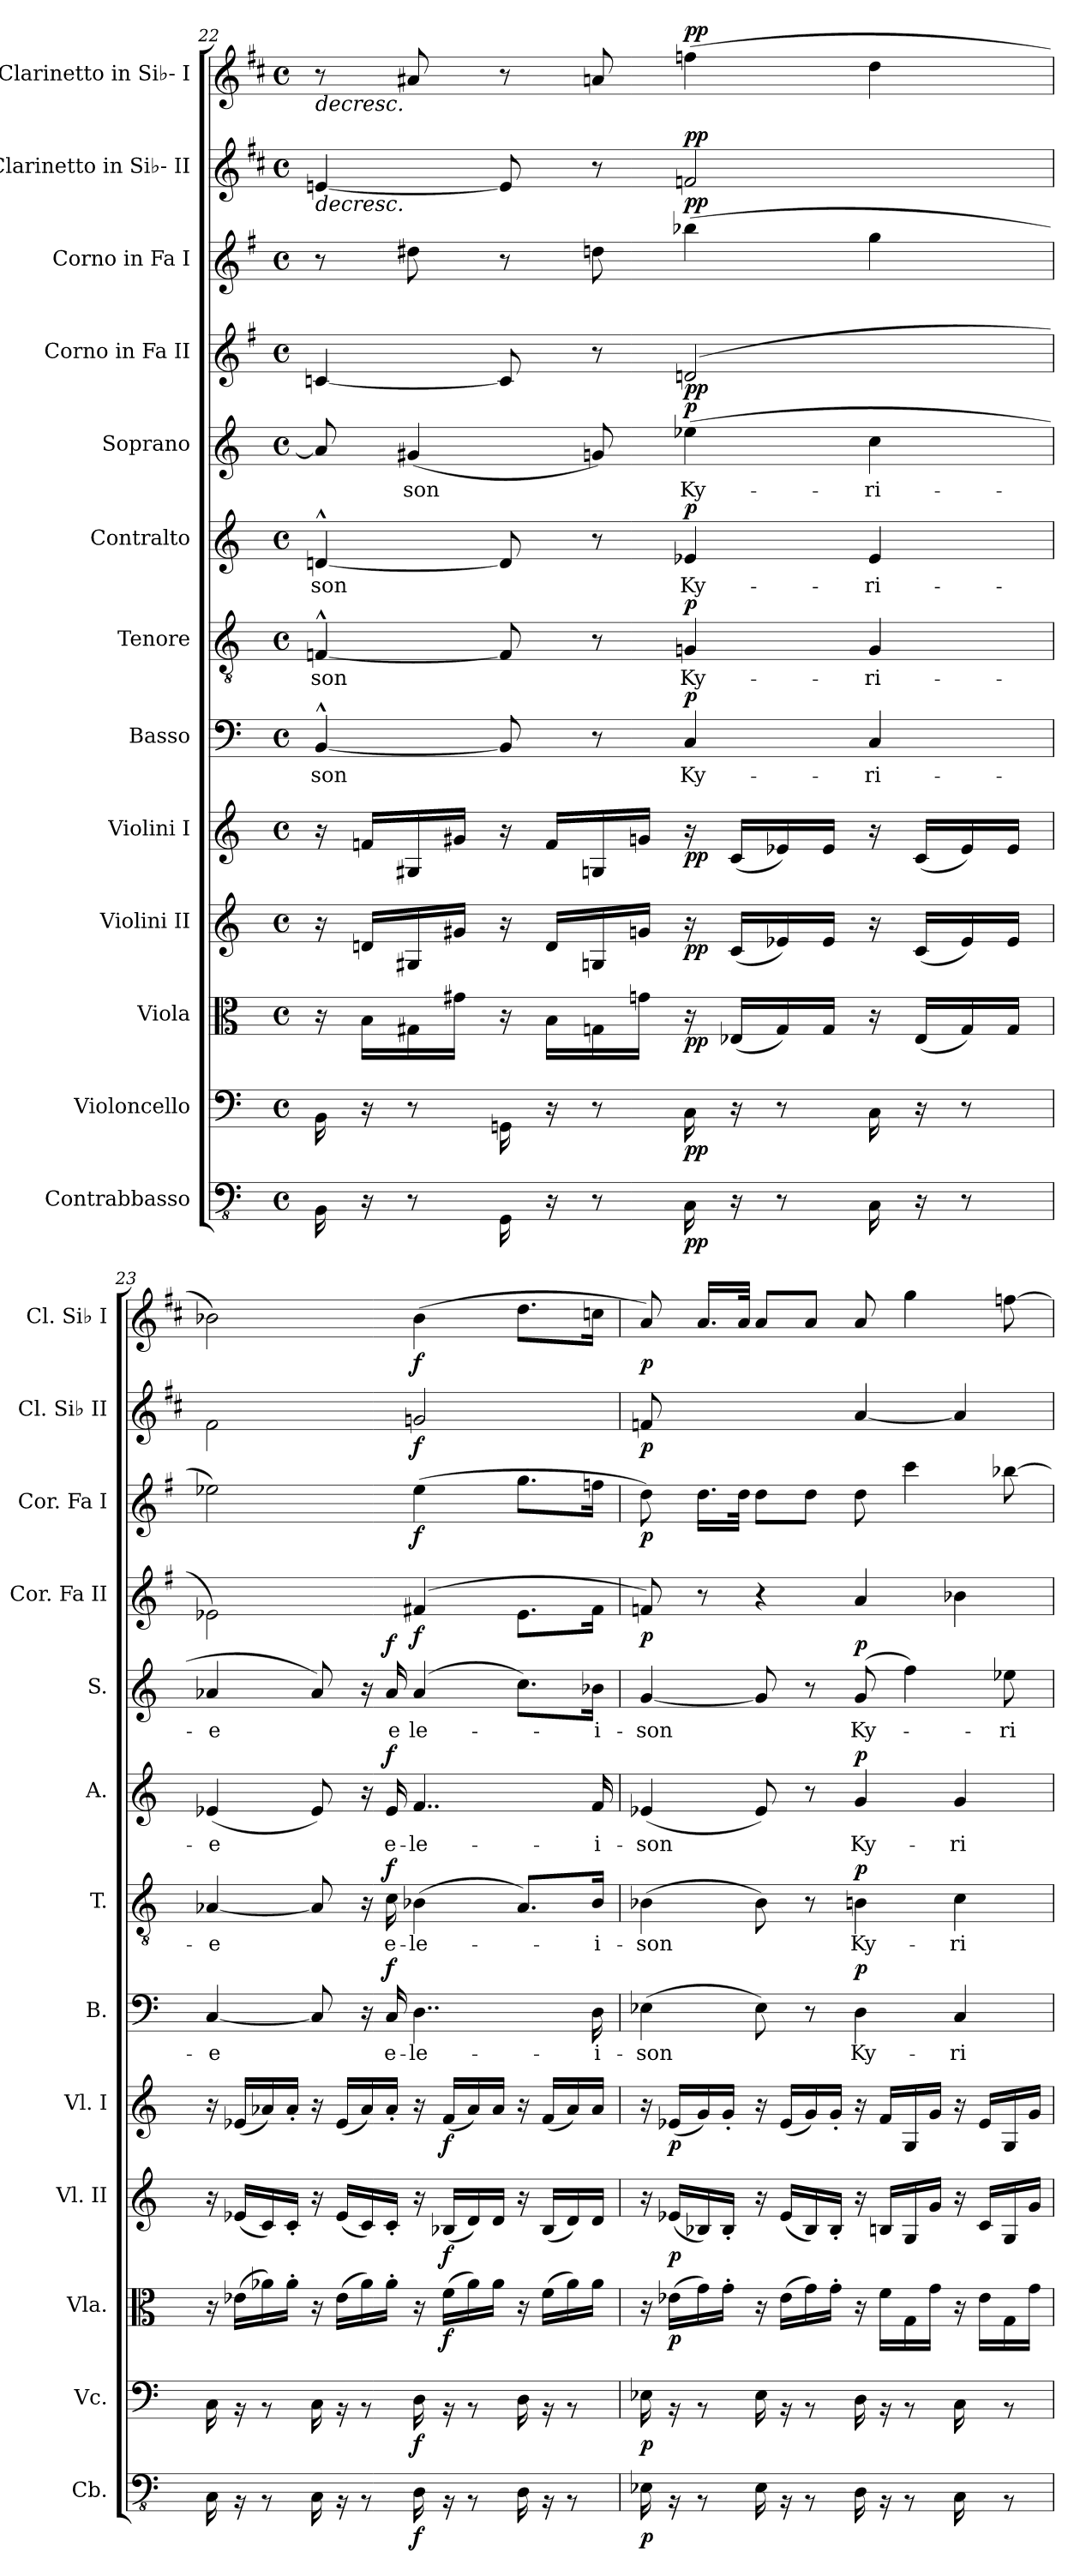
**kern	**dynam	**kern	**dynam	**kern	**dynam	**kern	**dynam	**kern	**dynam	**kern	**text	**dynam	**kern	**text	**dynam	**kern	**text	**dynam	**kern	**text	**dynam	**kern	**dynam	**kern	**dynam	**kern	**dynam	**kern	**dynam
*part13	*part13	*part12	*part12	*part11	*part11	*part10	*part10	*part9	*part9	*part8	*part8	*part8	*part7	*part7	*part7	*part6	*part6	*part6	*part5	*part5	*part5	*part4	*part4	*part3	*part3	*part2	*part2	*part1	*part1
*staff13	*staff13	*staff12	*staff12	*staff11	*staff11	*staff10	*staff10	*staff9	*staff9	*staff8	*staff8	*staff8	*staff7	*staff7	*staff7	*staff6	*staff6	*staff6	*staff5	*staff5	*staff5	*staff4	*staff4	*staff3	*staff3	*staff2	*staff2	*staff1	*staff1
*I"Contrabbasso	*	*I"Violoncello	*	*I"Viola	*	*I"Violini II	*	*I"Violini I	*	*I"Basso	*	*	*I"Tenore	*	*	*I"Contralto	*	*	*I"Soprano	*	*	*I"Corno in Fa II	*	*I"Corno in Fa I	*	*I"Clarinetto  in Si♭- II	*	*I"Clarinetto  in Si♭- I	*
*I'Cb.	*	*I'Vc.	*	*I'Vla.	*	*I'Vl. II	*	*I'Vl. I	*	*I'B.	*	*	*I'T.	*	*	*I'A.	*	*	*I'S.	*	*	*I'Cor. Fa II	*	*I'Cor. Fa I	*	*I'Cl. Si♭ II	*	*I'Cl. Si♭ I	*
!!LO:PB:g=z
*clefFv4	*	*clefF4	*	*clefC3	*	*clefG2	*	*clefG2	*	*clefF4	*	*	*clefGv2	*	*	*clefG2	*	*	*clefG2	*	*	*clefG2	*	*clefG2	*	*clefG2	*	*clefG2	*
*	*	*	*	*	*	*	*	*	*	*	*	*	*	*	*	*	*	*	*	*	*	*ITrd4c7	*	*ITrd4c7	*	*ITrd1c2	*	*ITrd1c2	*
*k[]	*	*k[]	*	*k[]	*	*k[]	*	*k[]	*	*k[]	*	*	*k[]	*	*	*k[]	*	*	*k[]	*	*	*k[]	*	*k[]	*	*k[]	*	*k[]	*
*M4/4	*	*M4/4	*	*M4/4	*	*M4/4	*	*M4/4	*	*M4/4	*	*	*M4/4	*	*	*M4/4	*	*	*M4/4	*	*	*M4/4	*	*M4/4	*	*M4/4	*	*M4/4	*
*met(c)	*	*met(c)	*	*met(c)	*	*met(c)	*	*met(c)	*	*met(c)	*	*	*met(c)	*	*	*met(c)	*	*	*met(c)	*	*	*met(c)	*	*met(c)	*	*met(c)	*	*met(c)	*
=22	=22	=22	=22	=22	=22	=22	=22	=22	=22	=22	=22	=22	=22	=22	=22	=22	=22	=22	=22	=22	=22	=22	=22	=22	=22	=22	=22	=22	=22
!	!	!	!	!	!	!	!	!	!	!	!LO:LY:b	!	!	!LO:LY:b	!	!	!LO:LY:b	!	!	!	!	!	!	!	!	!	!LO:HP:b	!	!LO:HP:b
16BBB\	.	16BB\	.	16r	.	16r	.	16r	.	[4BB^^/	-son	.	[4Fn^^/	-son	.	[4dn^^/	-son	.	8a/]	.	.	[4Fn/	.	8r	.	[4dn/	>	8r	>
16r	.	16r	.	16B\LL	.	16dn/LL	.	16fn/LL	.	.	.	.	.	.	.	.	.	.	.	.	.	.	.	.	.	.	.	.	.
!	!	!	!	!	!	!	!	!	!	!	!	!	!	!	!	!	!	!	!	!LO:LY:b	!	!	!	!	!	!	!	!	!
8r	.	8r	.	16G#X\	.	16G#X/	.	16G#X/	.	.	.	.	.	.	.	.	.	.	(<4g#X/	-son	.	.	.	8g#X\	.	.	.	8g#X/	.
.	.	.	.	16g#X\JJ	.	16g#X/JJ	.	16g#X/JJ	.	.	.	.	.	.	.	.	.	.	.	.	.	.	.	.	.	.	.	.	.
16GGG\	.	16GGn\	.	16r	.	16r	.	16r	.	8BB/]	.	.	8F/]	.	.	8d/]	.	.	.	.	.	8F/]	.	8r	.	8d/]	.	8r	.
16r	.	16r	.	16B\LL	.	16d/LL	.	16f/LL	.	.	.	.	.	.	.	.	.	.	.	.	.	.	.	.	.	.	.	.	.
8r	.	8r	.	16Gn\	.	16Gn/	.	16Gn/	.	8r	.	.	8r	.	.	8r	.	.	8gn/)	.	.	8r	.	8gn\	.	8r	.	8gn/	.
.	.	.	.	16gn\JJ	.	16gn/JJ	.	16gn/JJ	.	.	.	.	.	.	.	.	.	.	.	.	.	.	.	.	.	.	.	.	.
!	!LO:DY:b	!	!LO:DY:b	!	!LO:DY:b	!	!LO:DY:b	!	!LO:DY:b	!	!LO:LY:b	!LO:DY:b	!	!LO:LY:b	!LO:DY:b	!	!LO:LY:b	!LO:DY:b	!	!LO:LY:b	!LO:DY:a	!	!LO:DY:b	!	!LO:DY:a	!	!LO:DY:a	!	!LO:DY:a
16CC\	pp	16C\	pp	16r	pp	16r	pp	16r	pp	4C/	Ky-	p	4Gn/	Ky-	p	4e-X/	Ky-	p	(>4ee-X\	Ky-	p	(<2Gn/	pp	(>4ee-X\	pp	2e-X/	pp	(>4ee-X\	pp
16r	.	16r	.	(<16E-X/LL	.	(<16c/LL	.	(<16c/LL	.	.	.	.	.	.	.	.	.	.	.	.	.	.	.	.	.	.	.	.	.
8r	.	8r	.	16G/)	.	16e-X/)	.	16e-X/)	.	.	.	.	.	.	.	.	.	.	.	.	.	.	.	.	.	.	.	.	.
.	.	.	.	16G/JJ	.	16e-/JJ	.	16e-/JJ	.	.	.	.	.	.	.	.	.	.	.	.	.	.	.	.	.	.	.	.	.
!	!	!	!	!	!	!	!	!	!	!	!LO:LY:b	!	!	!LO:LY:b	!	!	!LO:LY:b	!	!	!LO:LY:b	!	!	!	!	!	!	!	!	!
16CC\	.	16C\	.	16r	.	16r	.	16r	.	4C/	-ri-	.	4G/	-ri-	.	4e-/	-ri-	.	4cc\	-ri-	.	.	.	4cc\	.	.	.	4cc\	.
16r	.	16r	.	(<16E-/LL	.	(<16c/LL	.	(<16c/LL	.	.	.	.	.	.	.	.	.	.	.	.	.	.	.	.	.	.	.	.	.
8r	.	8r	.	16G/)	.	16e-/)	.	16e-/)	.	.	.	.	.	.	.	.	.	.	.	.	.	.	.	.	.	.	.	.	.
.	.	.	.	16G/JJ	.	16e-/JJ	.	16e-/JJ	.	.	.	.	.	.	.	.	.	.	.	.	.	.	.	.	.	.	.	.	.
.	.	.	.	.	.	.	.	.	.	.	.	.	.	.	.	.	.	.	.	.	.	.	.	.	.	.	]	.	]
=23	=23	=23	=23	=23	=23	=23	=23	=23	=23	=23	=23	=23	=23	=23	=23	=23	=23	=23	=23	=23	=23	=23	=23	=23	=23	=23	=23	=23	=23
*^	*	*^	*	*	*	*	*	*	*	*	*	*	*	*	*	*	*	*	*	*	*	*	*	*	*	*	*	*	*
!	!	!	!	!	!	!	!	!	!	!	!	!	!LO:LY:b	!	!	!LO:LY:b	!	!	!LO:LY:b	!	!	!LO:LY:b	!	!	!	!	!	!	!	!	!
*	*	*	*	*	*	*	*	*	*	*	*	*	*	*	*	*	*	*	*	*	*	*	*	*	*	*	*	*^	*	*	*
1ryy	16CC\	.	1ryy	16C\	.	16r	.	16r	.	16r	.	[4C/	-e	.	[4A-X/	-e	.	(>4e-X/	-e	.	4a-X/	-e	.	2A-X\)	.	2a-X\)	.	1ryy	2e\	.	2a-X\)	.
.	16r	.	.	16r	.	(>16e-X\LL	.	(<16e-X/LL	.	(<16e-X/LL	.	.	.	.	.	.	.	.	.	.	.	.	.	.	.	.	.	.	.	.	.	.
.	8r	.	.	8r	.	16a-X\)	.	16c/)	.	16a-X/)	.	.	.	.	.	.	.	.	.	.	.	.	.	.	.	.	.	.	.	.	.	.
.	.	.	.	.	.	16a-'\JJ	.	16c'/JJ	.	16a-'/JJ	.	.	.	.	.	.	.	.	.	.	.	.	.	.	.	.	.	.	.	.	.	.
.	16CC\	.	.	16C\	.	16r	.	16r	.	16r	.	8C/]	.	.	8A-/]	.	.	8e-/)	.	.	8a-/)	.	.	.	.	.	.	.	.	.	.	.
.	16r	.	.	16r	.	(>16e-\LL	.	(<16e-/LL	.	(<16e-/LL	.	.	.	.	.	.	.	.	.	.	.	.	.	.	.	.	.	.	.	.	.	.
.	8r	.	.	8r	.	16a-\)	.	16c/)	.	16a-/)	.	16r	.	.	16r	.	.	16r	.	.	16r	.	.	.	.	.	.	.	.	.	.	.
!	!	!	!	!	!	!	!	!	!	!	!	!	!LO:LY:b	!LO:DY:a	!	!LO:LY:b	!LO:DY:b	!	!LO:LY:b	!LO:DY:b	!	!LO:LY:b	!LO:DY:b	!	!	!	!	!	!	!	!	!
.	.	.	.	.	.	16a-'\JJ	.	16c'/JJ	.	16a-'/JJ	.	16C/	e-	f	16c\	e-	f	16e-/	e-	f	16a-/	e	f	.	.	.	.	.	.	.	.	.
!	!	!LO:DY:b	!	!	!LO:DY:b	!	!	!	!	!	!	!	!LO:LY:b	!	!	!LO:LY:b	!	!	!LO:LY:b	!	!	!LO:LY:b	!	!	!LO:DY:b	!	!LO:DY:b	!	!	!LO:DY:b	!	!LO:DY:b
.	16DD\	f	.	16D\	f	16r	.	16r	.	16r	.	4..D\	-le-	.	(>4B-X\	-le-	.	4..f/	-le-	.	(>4a-/	-le-	.	(>4Bn/	f	(>4a-\	f	.	2fn/	f	(>4a-\	f
!	!	!	!	!	!	!	!LO:DY:b	!	!LO:DY:b	!	!LO:DY:b	!	!	!	!	!	!	!	!	!	!	!	!	!	!	!	!	!	!	!	!	!
.	16r	.	.	16r	.	(>16f\LL	f	(<16B-X/LL	f	(<16f/LL	f	.	.	.	.	.	.	.	.	.	.	.	.	.	.	.	.	.	.	.	.	.
.	8r	.	.	8r	.	16a-\)	.	16d/)	.	16a-/)	.	.	.	.	.	.	.	.	.	.	.	.	.	.	.	.	.	.	.	.	.	.
.	.	.	.	.	.	16a-\JJ	.	16d/JJ	.	16a-/JJ	.	.	.	.	.	.	.	.	.	.	.	.	.	.	.	.	.	.	.	.	.	.
.	16DD\	.	.	16D\	.	16r	.	16r	.	16r	.	.	.	.	8.A-/L)	.	.	.	.	.	8.cc\L)	.	.	8.A-\L	.	8.cc\L	.	.	.	.	8.cc\L	.
.	16r	.	.	16r	.	(>16f\LL	.	(<16B-/LL	.	(<16f/LL	.	.	.	.	.	.	.	.	.	.	.	.	.	.	.	.	.	.	.	.	.	.
.	8r	.	.	8r	.	16a-\)	.	16d/)	.	16a-/)	.	.	.	.	.	.	.	.	.	.	.	.	.	.	.	.	.	.	.	.	.	.
!	!	!	!	!	!	!	!	!	!	!	!	!	!LO:LY:b	!	!	!LO:LY:b	!	!	!LO:LY:b	!	!	!LO:LY:b	!	!	!	!	!	!	!	!	!	!
.	.	.	.	.	.	16a-\JJ	.	16d/JJ	.	16a-/JJ	.	16D\	-i-	.	16B-/Jk	-i-	.	16f/	-i-	.	16b-X\Jk	-i-	.	16B\Jk	.	16b-X\Jk	.	.	.	.	16b-X\Jk	.
=24	=24	=24	=24	=24	=24	=24	=24	=24	=24	=24	=24	=24	=24	=24	=24	=24	=24	=24	=24	=24	=24	=24	=24	=24	=24	=24	=24	=24	=24	=24	=24	=24
!	!	!LO:DY:b	!	!	!LO:DY:b	!	!	!	!	!	!	!	!LO:LY:b	!	!	!LO:LY:b	!	!	!LO:LY:b	!	!	!LO:LY:b	!	!	!LO:DY:b	!	!LO:DY:b	!	!	!LO:DY:b	!	!LO:DY:b
1ryy	16EE-X\	p	1ryy	16E-X\	p	16r	.	16r	.	16r	.	(>4E-X\	-son	.	(>4B-X\	-son	.	(>4e-X/	-son	.	[4g/	-son	.	8B-X/)	p	8g\)	p	1ryy	8e-X/	p	8g/)	p
!	!	!	!	!	!	!	!LO:DY:b	!	!LO:DY:b	!	!LO:DY:b	!	!	!	!	!	!	!	!	!	!	!	!	!	!	!	!	!	!	!	!	!
.	16r	.	.	16r	.	(>16e-X\LL	p	(<16e-X/LL	p	(<16e-X/LL	p	.	.	.	.	.	.	.	.	.	.	.	.	.	.	.	.	.	.	.	.	.
.	8r	.	.	8r	.	16g\)	.	16B-X/)	.	16g/)	.	.	.	.	.	.	.	.	.	.	.	.	.	8r	.	16.g\LL	.	.	4.ryy	.	16.g/LL	.
.	.	.	.	.	.	16g'\JJ	.	16B-'/JJ	.	16g'/JJ	.	.	.	.	.	.	.	.	.	.	.	.	.	.	.	.	.	.	.	.	.	.
.	.	.	.	.	.	.	.	.	.	.	.	.	.	.	.	.	.	.	.	.	.	.	.	.	.	32g\JJk	.	.	.	.	32g/JJk	.
.	16EE-\	.	.	16E-\	.	16r	.	16r	.	16r	.	8E-\)	.	.	8B-\)	.	.	8e-/)	.	.	8g/]	.	.	4r	.	8g\L	.	.	.	.	8g/L	.
.	16r	.	.	16r	.	(>16e-\LL	.	(<16e-/LL	.	(<16e-/LL	.	.	.	.	.	.	.	.	.	.	.	.	.	.	.	.	.	.	.	.	.	.
.	8r	.	.	8r	.	16g\)	.	16B-/)	.	16g/)	.	8r	.	.	8r	.	.	8r	.	.	8r	.	.	.	.	8g\J	.	.	.	.	8g/J	.
.	.	.	.	.	.	16g'\JJ	.	16B-'/JJ	.	16g'/JJ	.	.	.	.	.	.	.	.	.	.	.	.	.	.	.	.	.	.	.	.	.	.
!	!	!	!	!	!	!	!	!	!	!	!	!	!LO:LY:b	!LO:DY:b	!	!LO:LY:b	!LO:DY:b	!	!LO:LY:b	!LO:DY:b	!	!LO:LY:b	!LO:DY:b	!	!	!	!	!	!	!	!	!
.	16DD\	.	.	16D\	.	16r	.	16r	.	16r	.	4D\	Ky-	p	4Bn\	Ky-	p	4g/	Ky-	p	(>8g/	Ky-	p	4d/	.	8g\	.	.	[4g/	.	8g/	.
.	16r	.	.	16r	.	16f\LL	.	16Bn/LL	.	16f/LL	.	.	.	.	.	.	.	.	.	.	.	.	.	.	.	.	.	.	.	.	.	.
.	8r	.	.	8r	.	16G\	.	16G/	.	16G/	.	.	.	.	.	.	.	.	.	.	4ff\)	.	.	.	.	4ff\	.	.	.	.	4ff\	.
.	.	.	.	.	.	16g\JJ	.	16g/JJ	.	16g/JJ	.	.	.	.	.	.	.	.	.	.	.	.	.	.	.	.	.	.	.	.	.	.
!	!	!	!	!	!	!	!	!	!	!	!	!	!LO:LY:b	!	!	!LO:LY:b	!	!	!LO:LY:b	!	!	!	!	!	!	!	!	!	!	!	!	!
.	16CC\	.	.	16C\	.	16r	.	16r	.	16r	.	4C/	-ri-	.	4c\	-ri-	.	4g/	-ri-	.	.	.	.	4e-X\	.	.	.	.	4g/]	.	.	.
.	16ryy	.	.	16ryy	.	16e-\LL	.	16c/LL	.	16e-/LL	.	.	.	.	.	.	.	.	.	.	.	.	.	.	.	.	.	.	.	.	.	.
!	!	!	!	!	!	!	!	!	!	!	!	!	!	!	!	!	!	!	!	!	!	!LO:LY:b	!	!	!	!	!	!	!	!	!	!
.	8r	.	.	8r	.	16G\	.	16G/	.	16G/	.	.	.	.	.	.	.	.	.	.	8ee-X\	-ri-	.	.	.	[8ee-X\	.	.	.	.	[8ee-X\	.
.	.	.	.	.	.	16g\JJ	.	16g/JJ	.	16g/JJ	.	.	.	.	.	.	.	.	.	.	.	.	.	.	.	.	.	.	.	.	.	.
*v	*v	*	*	*	*	*	*	*	*	*	*	*	*	*	*	*	*	*	*	*	*	*	*	*	*	*	*	*v	*v	*	*	*
*	*	*v	*v	*	*	*	*	*	*	*	*	*	*	*	*	*	*	*	*	*	*	*	*	*	*	*	*	*	*	*
=	=	=	=	=	=	=	=	=	=	=	=	=	=	=	=	=	=	=	=	=	=	=	=	=	=	=	=	=	=
*-	*-	*-	*-	*-	*-	*-	*-	*-	*-	*-	*-	*-	*-	*-	*-	*-	*-	*-	*-	*-	*-	*-	*-	*-	*-	*-	*-	*-	*-
